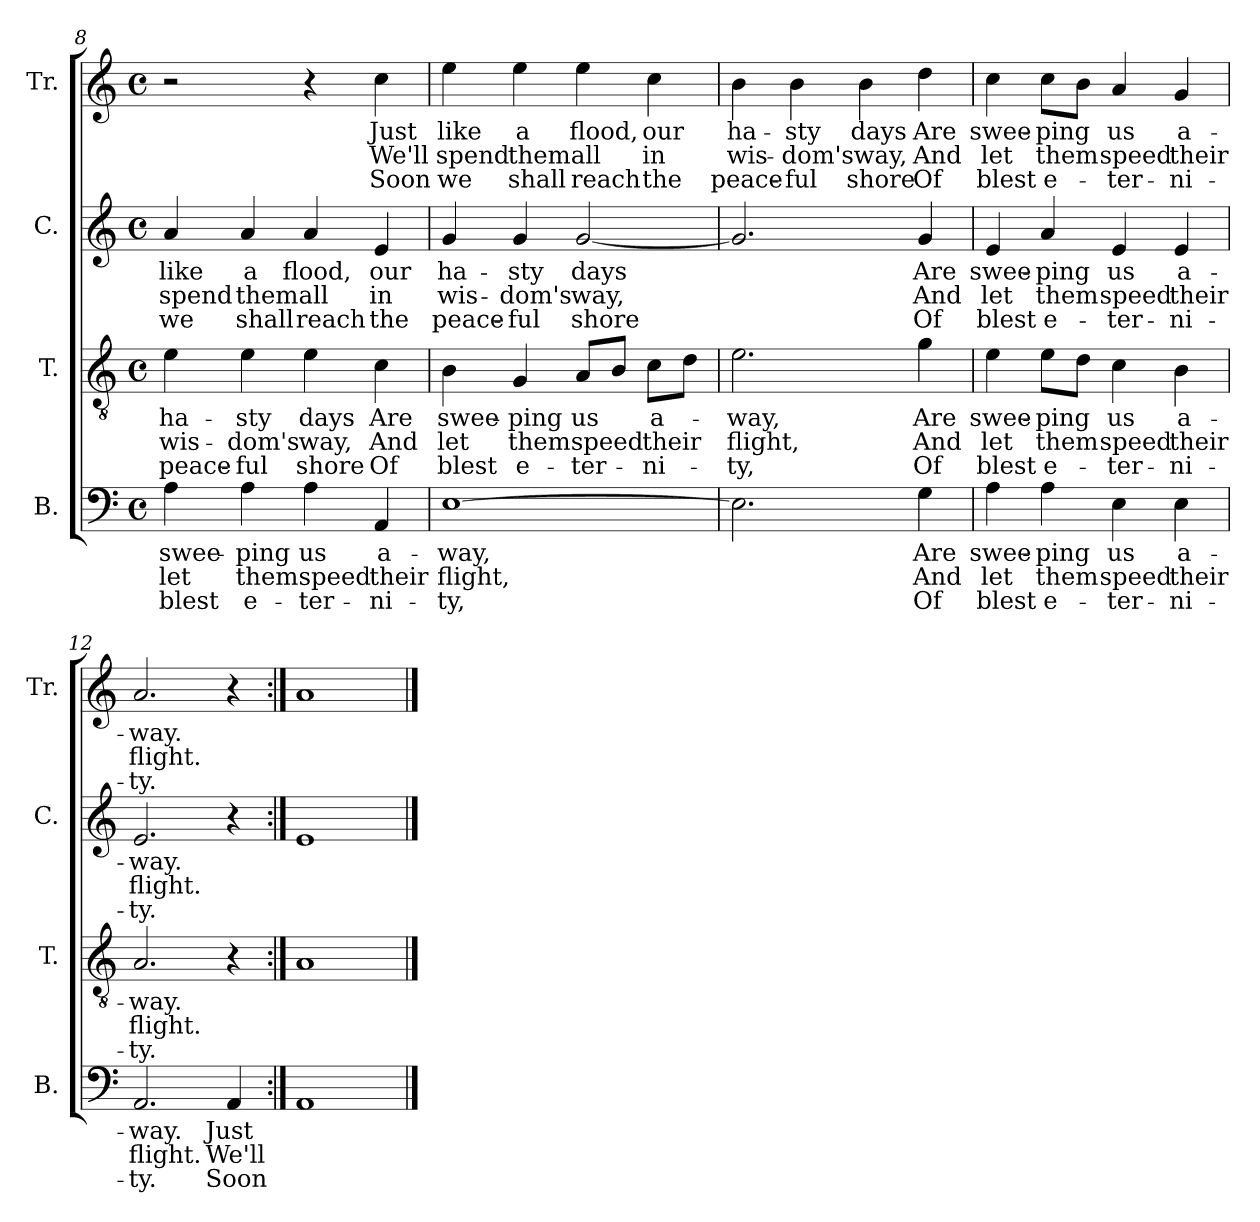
**kern	**text	**text	**text	**kern	**text	**text	**text	**kern	**text	**text	**text	**kern	**text	**text	**text
*part4	*part4	*part4	*part4	*part3	*part3	*part3	*part3	*part2	*part2	*part2	*part2	*part1	*part1	*part1	*part1
*staff4	*staff4	*staff4	*staff4	*staff3	*staff3	*staff3	*staff3	*staff2	*staff2	*staff2	*staff2	*staff1	*staff1	*staff1	*staff1
*I"B.	*	*	*	*I"T.	*	*	*	*I"C.	*	*	*	*I"Tr.	*	*	*
*I'B.	*	*	*	*I'T.	*	*	*	*I'C.	*	*	*	*I'Tr.	*	*	*
!!LO:LB:g=z
*clefF4	*	*	*	*clefGv2	*	*	*	*clefG2	*	*	*	*clefG2	*	*	*
*k[]	*	*	*	*k[]	*	*	*	*k[]	*	*	*	*k[]	*	*	*
*M4/4	*	*	*	*M4/4	*	*	*	*M4/4	*	*	*	*M4/4	*	*	*
*met(c)	*	*	*	*met(c)	*	*	*	*met(c)	*	*	*	*met(c)	*	*	*
=8	=8	=8	=8	=8	=8	=8	=8	=8	=8	=8	=8	=8	=8	=8	=8
4A\	swee-	let	blest	4e\	ha-	wis-	peace-	4a/	like	spend	we	2r	.	.	.
4A\	-ping	them	e-	4e\	-sty	-dom's	-ful	4a/	a	them	shall	.	.	.	.
4A\	us	speed	-ter-	4e\	days	way,	shore	4a/	flood,	all	reach	4r	.	.	.
4AA/	a-	their	-ni-	4c\	Are	And	Of	4e/	our	in	the	4cc\	Just	We'll	Soon
=9	=9	=9	=9	=9	=9	=9	=9	=9	=9	=9	=9	=9	=9	=9	=9
[1E	-way,	flight,	-ty,	4B\	swee-	let	blest	4g/	ha-	wis-	peace-	4ee\	like	spend	we
.	.	.	.	4G/	-ping	them	e-	4g/	-sty	-dom's	-ful	4ee\	a	them	shall
.	.	.	.	8A/L	us	speed	-ter-	[2g/	days	way,	shore	4ee\	flood,	all	reach
.	.	.	.	8B/J	.	.	.	.	.	.	.	.	.	.	.
.	.	.	.	8c\L	a-	their	-ni-	.	.	.	.	4cc\	our	in	the
.	.	.	.	8d\J	.	.	.	.	.	.	.	.	.	.	.
=10	=10	=10	=10	=10	=10	=10	=10	=10	=10	=10	=10	=10	=10	=10	=10
2.E\]	.	.	.	2.e\	-way,	flight,	-ty,	2.g/]	.	.	.	4b\	ha-	wis-	peace-
.	.	.	.	.	.	.	.	.	.	.	.	4b\	-sty	-dom's	-ful
.	.	.	.	.	.	.	.	.	.	.	.	4b\	days	way,	shore
4G\	Are	And	Of	4g\	Are	And	Of	4g/	Are	And	Of	4dd\	Are	And	Of
=11	=11	=11	=11	=11	=11	=11	=11	=11	=11	=11	=11	=11	=11	=11	=11
4A\	swee-	let	blest	4e\	swee-	let	blest	4e/	swee-	let	blest	4cc\	swee-	let	blest
4A\	-ping	them	e-	8e\L	-ping	them	e-	4a/	-ping	them	e-	8cc\L	-ping	them	e-
.	.	.	.	8d\J	.	.	.	.	.	.	.	8b\J	.	.	.
4E\	us	speed	-ter-	4c\	us	speed	-ter-	4e/	us	speed	-ter-	4a/	us	speed	-ter-
4E\	a-	their	-ni-	4B\	a-	their	-ni-	4e/	a-	their	-ni-	4g/	a-	their	-ni-
=12	=12	=12	=12	=12	=12	=12	=12	=12	=12	=12	=12	=12	=12	=12	=12
2.AA/	-way.	flight.	-ty.	2.A/	-way.	flight.	-ty.	2.e/	-way.	flight.	-ty.	2.a/	-way.	flight.	-ty.
4AA/	Just	We'll	Soon	4r	.	.	.	4r	.	.	.	4r	.	.	.
=13:|!	=13:|!	=13:|!	=13:|!	=13:|!	=13:|!	=13:|!	=13:|!	=13:|!	=13:|!	=13:|!	=13:|!	=13:|!	=13:|!	=13:|!	=13:|!
1AA	.	.	.	1A	.	.	.	1e	.	.	.	1a	.	.	.
==	==	==	==	==	==	==	==	==	==	==	==	==	==	==	==
*-	*-	*-	*-	*-	*-	*-	*-	*-	*-	*-	*-	*-	*-	*-	*-
